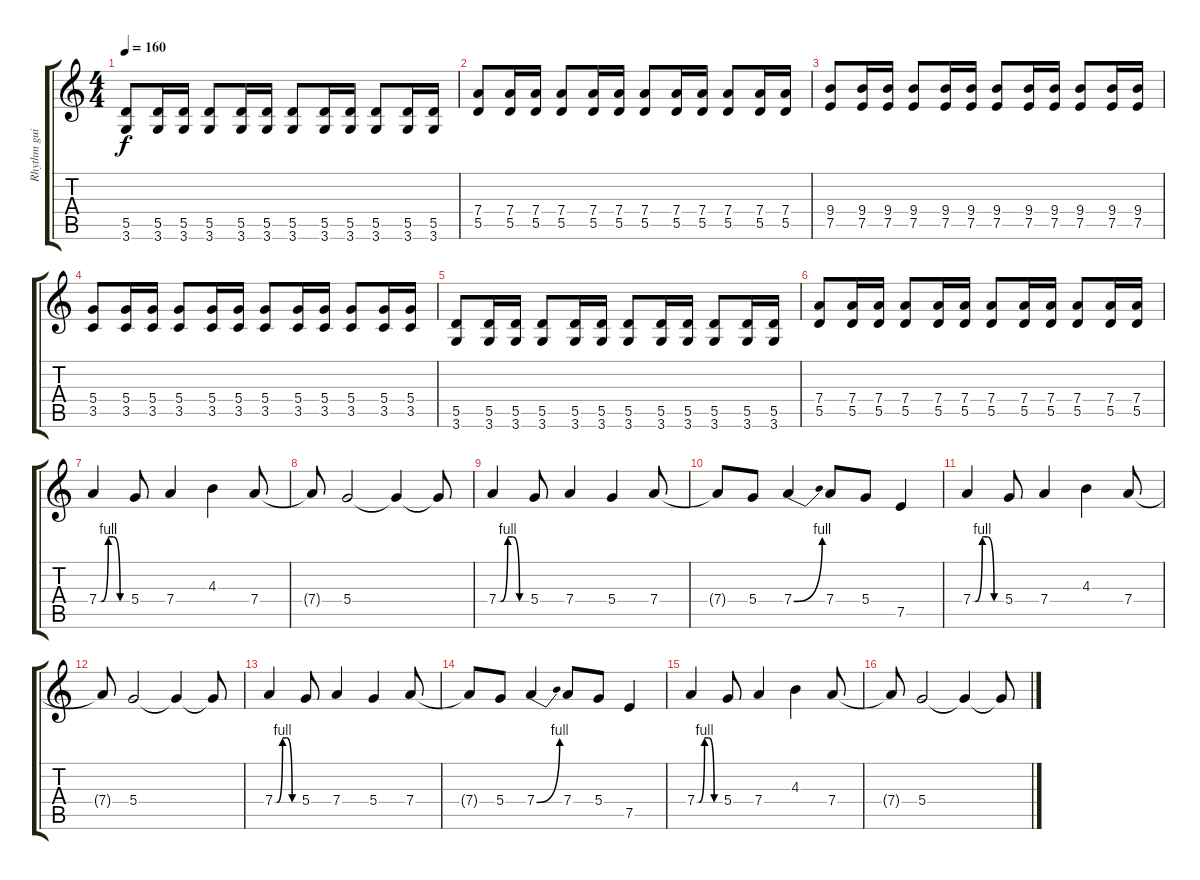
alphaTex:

\track ("Rhythm guitar" "Rhythm gui") {instrument distortionguitar}
\staff {score tabs}
\tuning (E4 B3 G3 D3 A2 E2) {hide}
\ts (4 4)
\tempo 160
\clef g2
\ks c
(5.5 3.6).8{dy f} (5.5 3.6).16 (5.5 3.6).16 (5.5 3.6).8 (5.5 3.6).16 (5.5 3.6).16 (5.5 3.6).8 (5.5 3.6).16 (5.5 3.6).16 (5.5 3.6).8 (5.5 3.6).16 (5.5 3.6).16 |
(7.4 5.5).8 (7.4 5.5).16 (7.4 5.5).16 (7.4 5.5).8 (7.4 5.5).16 (7.4 5.5).16 (7.4 5.5).8 (7.4 5.5).16 (7.4 5.5).16 (7.4 5.5).8 (7.4 5.5).16 (7.4 5.5).16 |
(9.4 7.5).8 (9.4 7.5).16 (9.4 7.5).16 (9.4 7.5).8 (9.4 7.5).16 (9.4 7.5).16 (9.4 7.5).8 (9.4 7.5).16 (9.4 7.5).16 (9.4 7.5).8 (9.4 7.5).16 (9.4 7.5).16 |
(5.4 3.5).8 (5.4 3.5).16 (5.4 3.5).16 (5.4 3.5).8 (5.4 3.5).16 (5.4 3.5).16 (5.4 3.5).8 (5.4 3.5).16 (5.4 3.5).16 (5.4 3.5).8 (5.4 3.5).16 (5.4 3.5).16 |
(5.5 3.6).8 (5.5 3.6).16 (5.5 3.6).16 (5.5 3.6).8 (5.5 3.6).16 (5.5 3.6).16 (5.5 3.6).8 (5.5 3.6).16 (5.5 3.6).16 (5.5 3.6).8 (5.5 3.6).16 (5.5 3.6).16 |
(7.4 5.5).8 (7.4 5.5).16 (7.4 5.5).16 (7.4 5.5).8 (7.4 5.5).16 (7.4 5.5).16 (7.4 5.5).8 (7.4 5.5).16 (7.4 5.5).16 (7.4 5.5).8 (7.4 5.5).16 (7.4 5.5).16 |
7.4{be (custom 0 0 5 0 20 4 30 4 45 0 60 0)}.4 5.4.8 7.4.4 4.3.4 7.4.8 |
7.4{t}.8 5.4.2 5.4{t}.4 5.4{t}.8 |
7.4{be (custom 0 0 5 0 20 4 30 4 45 0 60 0)}.4 5.4.8 7.4.4 5.4.4 7.4.8 |
7.4{t}.8 5.4.8 7.4{be (bend 0 0 60 4)}.4 7.4.8 5.4.8 7.5.4 |
7.4{be (custom 0 0 5 0 20 4 30 4 45 0 60 0)}.4 5.4.8 7.4.4 4.3.4 7.4.8 |
7.4{t}.8 5.4.2 5.4{t}.4 5.4{t}.8 |
7.4{be (custom 0 0 5 0 20 4 30 4 45 0 60 0)}.4 5.4.8 7.4.4 5.4.4 7.4.8 |
7.4{t}.8 5.4.8 7.4{be (bend 0 0 60 4)}.4 7.4.8 5.4.8 7.5.4 |
7.4{be (custom 0 0 5 0 20 4 30 4 45 0 60 0)}.4 5.4.8 7.4.4 4.3.4 7.4.8 |
7.4{t}.8 5.4.2 5.4{t}.4 5.4{t}.8
